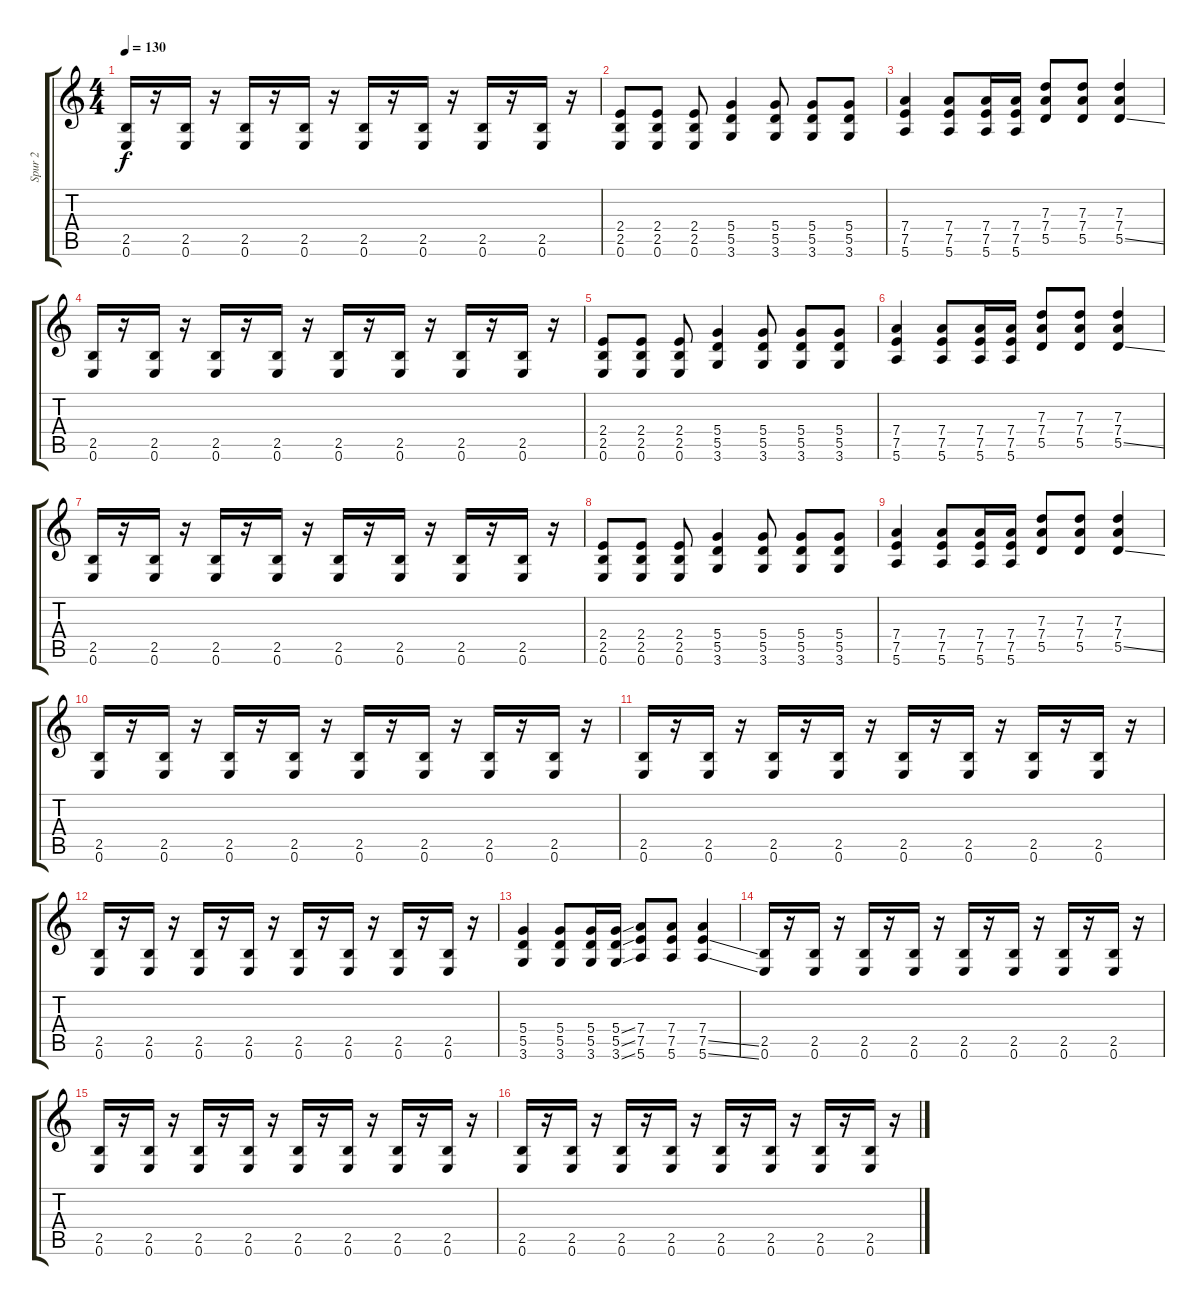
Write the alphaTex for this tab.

\track ("Spur 2" "Spur 2") {instrument distortionguitar}
\staff {score tabs}
\tuning (E4 B3 G3 D3 A2 E2) {hide}
\ts (4 4)
\tempo 130
\clef g2
\ks c
(2.5 0.6).16{dy f} r.16 (2.5 0.6).16 r.16 (2.5 0.6).16 r.16 (2.5 0.6).16 r.16 (2.5 0.6).16 r.16 (2.5 0.6).16 r.16 (2.5 0.6).16 r.16 (2.5 0.6).16 r.16 |
(2.4 2.5 0.6).8 (2.4 2.5 0.6).8 (2.4 2.5 0.6).8 (5.4 5.5 3.6).4 (5.4 5.5 3.6).8 (5.4 5.5 3.6).8 (5.4 5.5 3.6).8 |
(7.4 7.5 5.6).4 (7.4 7.5 5.6).8 (7.4 7.5 5.6).16 (7.4 7.5 5.6).16 (7.3 7.4 5.5).8 (7.3 7.4 5.5).8 (7.3 7.4 5.5{ss}).4 |
(2.5 0.6).16 r.16 (2.5 0.6).16 r.16 (2.5 0.6).16 r.16 (2.5 0.6).16 r.16 (2.5 0.6).16 r.16 (2.5 0.6).16 r.16 (2.5 0.6).16 r.16 (2.5 0.6).16 r.16 |
(2.4 2.5 0.6).8 (2.4 2.5 0.6).8 (2.4 2.5 0.6).8 (5.4 5.5 3.6).4 (5.4 5.5 3.6).8 (5.4 5.5 3.6).8 (5.4 5.5 3.6).8 |
(7.4 7.5 5.6).4 (7.4 7.5 5.6).8 (7.4 7.5 5.6).16 (7.4 7.5 5.6).16 (7.3 7.4 5.5).8 (7.3 7.4 5.5).8 (7.3 7.4 5.5{ss}).4 |
(2.5 0.6).16 r.16 (2.5 0.6).16 r.16 (2.5 0.6).16 r.16 (2.5 0.6).16 r.16 (2.5 0.6).16 r.16 (2.5 0.6).16 r.16 (2.5 0.6).16 r.16 (2.5 0.6).16 r.16 |
(2.4 2.5 0.6).8 (2.4 2.5 0.6).8 (2.4 2.5 0.6).8 (5.4 5.5 3.6).4 (5.4 5.5 3.6).8 (5.4 5.5 3.6).8 (5.4 5.5 3.6).8 |
(7.4 7.5 5.6).4 (7.4 7.5 5.6).8 (7.4 7.5 5.6).16 (7.4 7.5 5.6).16 (7.3 7.4 5.5).8 (7.3 7.4 5.5).8 (7.3 7.4 5.5{ss}).4 |
(2.5 0.6).16 r.16 (2.5 0.6).16 r.16 (2.5 0.6).16 r.16 (2.5 0.6).16 r.16 (2.5 0.6).16 r.16 (2.5 0.6).16 r.16 (2.5 0.6).16 r.16 (2.5 0.6).16 r.16 |
(2.5 0.6).16 r.16 (2.5 0.6).16 r.16 (2.5 0.6).16 r.16 (2.5 0.6).16 r.16 (2.5 0.6).16 r.16 (2.5 0.6).16 r.16 (2.5 0.6).16 r.16 (2.5 0.6).16 r.16 |
(2.5 0.6).16 r.16 (2.5 0.6).16 r.16 (2.5 0.6).16 r.16 (2.5 0.6).16 r.16 (2.5 0.6).16 r.16 (2.5 0.6).16 r.16 (2.5 0.6).16 r.16 (2.5 0.6).16 r.16 |
(5.4 5.5 3.6).4 (5.4 5.5 3.6).8 (5.4 5.5 3.6).16 (5.4{ss} 5.5{ss} 3.6{ss}).16 (7.4 7.5 5.6).8 (7.4 7.5 5.6).8 (7.4 7.5{ss} 5.6{ss}).4 |
(2.5 0.6).16 r.16 (2.5 0.6).16 r.16 (2.5 0.6).16 r.16 (2.5 0.6).16 r.16 (2.5 0.6).16 r.16 (2.5 0.6).16 r.16 (2.5 0.6).16 r.16 (2.5 0.6).16 r.16 |
(2.5 0.6).16 r.16 (2.5 0.6).16 r.16 (2.5 0.6).16 r.16 (2.5 0.6).16 r.16 (2.5 0.6).16 r.16 (2.5 0.6).16 r.16 (2.5 0.6).16 r.16 (2.5 0.6).16 r.16 |
(2.5 0.6).16 r.16 (2.5 0.6).16 r.16 (2.5 0.6).16 r.16 (2.5 0.6).16 r.16 (2.5 0.6).16 r.16 (2.5 0.6).16 r.16 (2.5 0.6).16 r.16 (2.5 0.6).16 r.16
